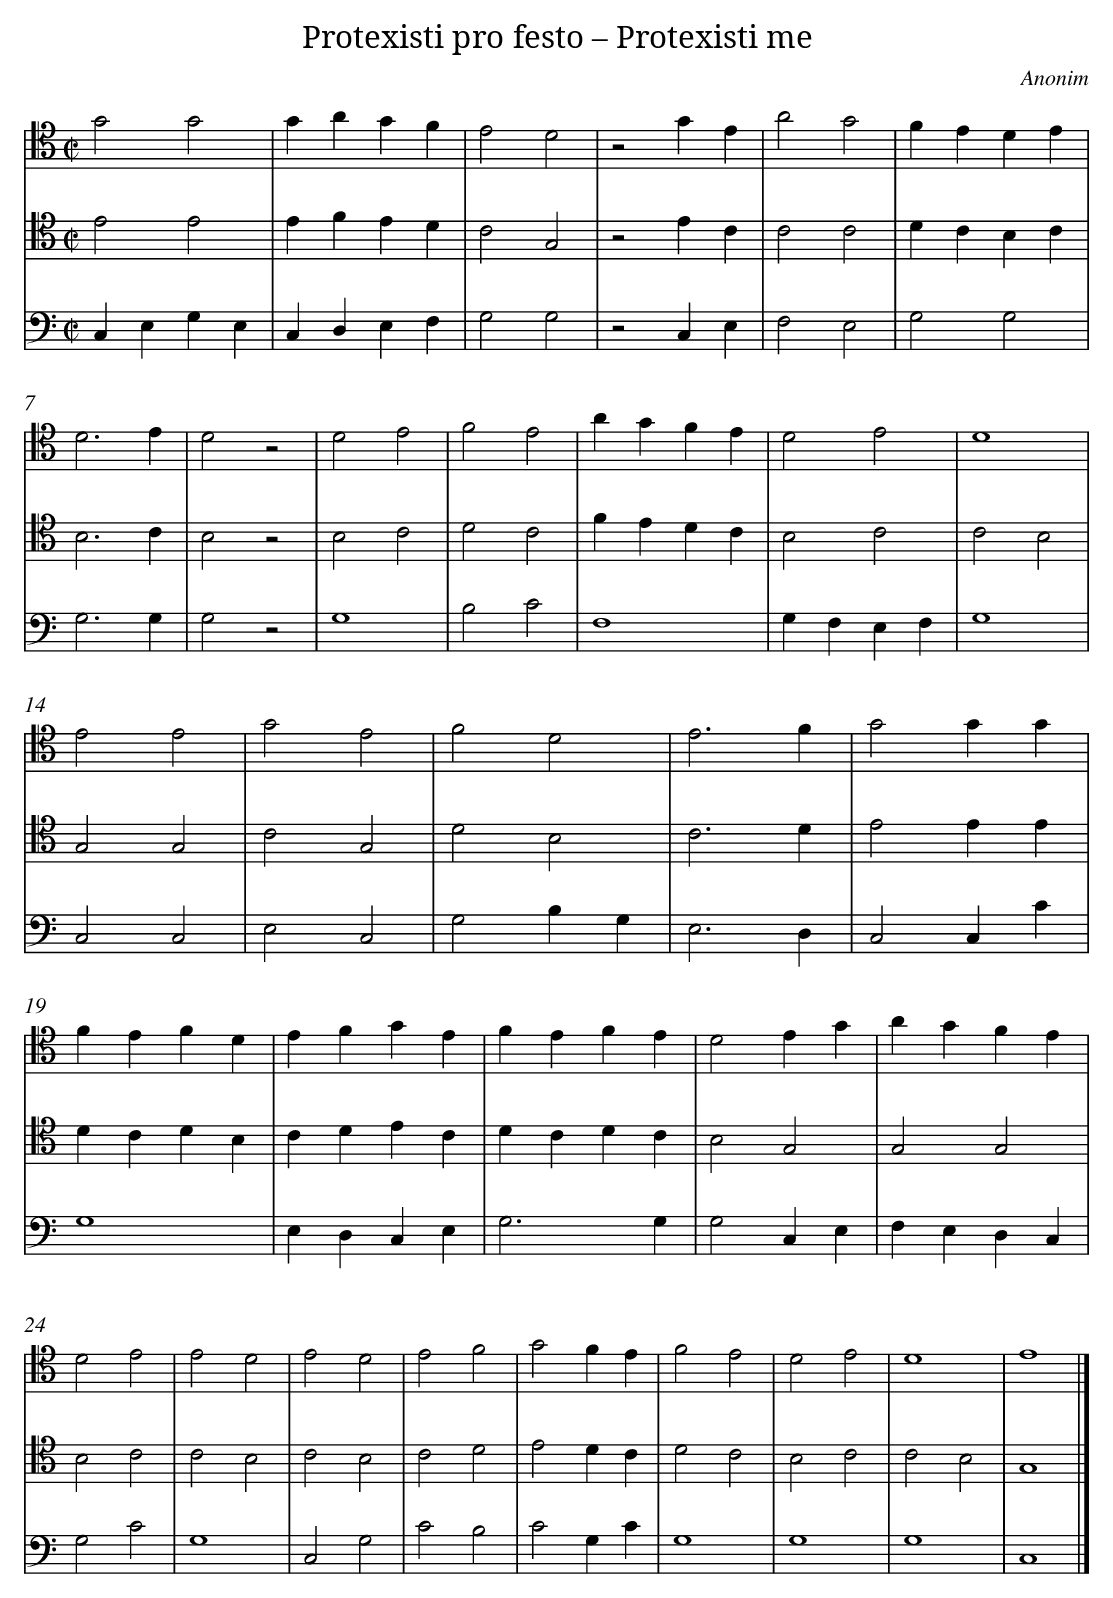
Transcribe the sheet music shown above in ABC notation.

X:1
T: Protexisti pro festo – Protexisti me
C: Anonim
L: 1/4
M: C|
V: 1 clef=tenor
V: 2 clef=tenor
V: 3 clef=bass
K: C
[V:1] G2G2 |
[V:2] E2E2 |
[V:3] C,E,G,E, |
[V:1] GAGF |
[V:2] EFED |
[V:3] C,D,E,F, |
[V:1] E2D2 |
[V:2] C2G,2 |
[V:3] G,2G,2 |
[V:1] z2GE |
[V:2] z2EC |
[V:3] z2C,E, |
[V:1] A2G2 |
[V:2] C2C2 |
[V:3] F,2E,2 |
[V:1] FEDE |
[V:2] DCB,C |
[V:3] G,2G,2 |
[V:1] D3E |
[V:2] B,3C |
[V:3] G,3G, |
[V:1] D2z2 |
[V:2] B,2z2 |
[V:3] G,2z2 |
[V:1] D2E2 |
[V:2] B,2C2 |
[V:3] G,4 |
[V:1] F2E2 |
[V:2] D2C2 |
[V:3] B,2C2 |
[V:1] AGFE |
[V:2] FEDC |
[V:3] F,4 |
[V:1] D2E2 |
[V:2] B,2C2 |
[V:3] G,F,E,F, |
[V:1] D4 |
[V:2] C2B,2 |
[V:3] G,4 |
[V:1] E2E2 |
[V:2] G,2G,2 |
[V:3] C,2C,2 |
[V:1] G2E2 |
[V:2] C2G,2 |
[V:3] E,2C,2 |
[V:1] F2D2 |
[V:2] D2B,2 |
[V:3] G,2B,G, |
[V:1] E3F |
[V:2] C3D |
[V:3] E,3D, |
[V:1] G2GG |
[V:2] E2EE |
[V:3] C,2C,C |
[V:1] FEFD |
[V:2] DCDB, |
[V:3] G,4 |
[V:1] EFGE |
[V:2] CDEC |
[V:3] E,D,C,E, |
[V:1] FEFE |
[V:2] DCDC |
[V:3] G,3G, |
[V:1] D2EG |
[V:2] B,2G,2 |
[V:3] G,2C,E, |
[V:1] AGFE |
[V:2] G,2G,2 |
[V:3] F,E,D,C, |
[V:1] D2E2 |
[V:2] B,2C2 |
[V:3] G,2C2 |
[V:1] E2D2 |
[V:2] C2B,2 |
[V:3] G,4 |
[V:1] E2D2 |
[V:2] C2B,2 |
[V:3] C,2G,2 |
[V:1] E2F2 |
[V:2] C2D2 |
[V:3] C2B,2 |
[V:1] G2FE |
[V:2] E2DC |
[V:3] C2G,C |
[V:1] F2E2 |
[V:2] D2C2 |
[V:3] G,4 |
[V:1] D2E2 |
[V:2] B,2C2 |
[V:3] G,4 |
[V:1] D4 |
[V:2] C2B,2 |
[V:3] G,4 |
[V:1] E4 |]
[V:2] G,4 |]
[V:3] C,4 |]
